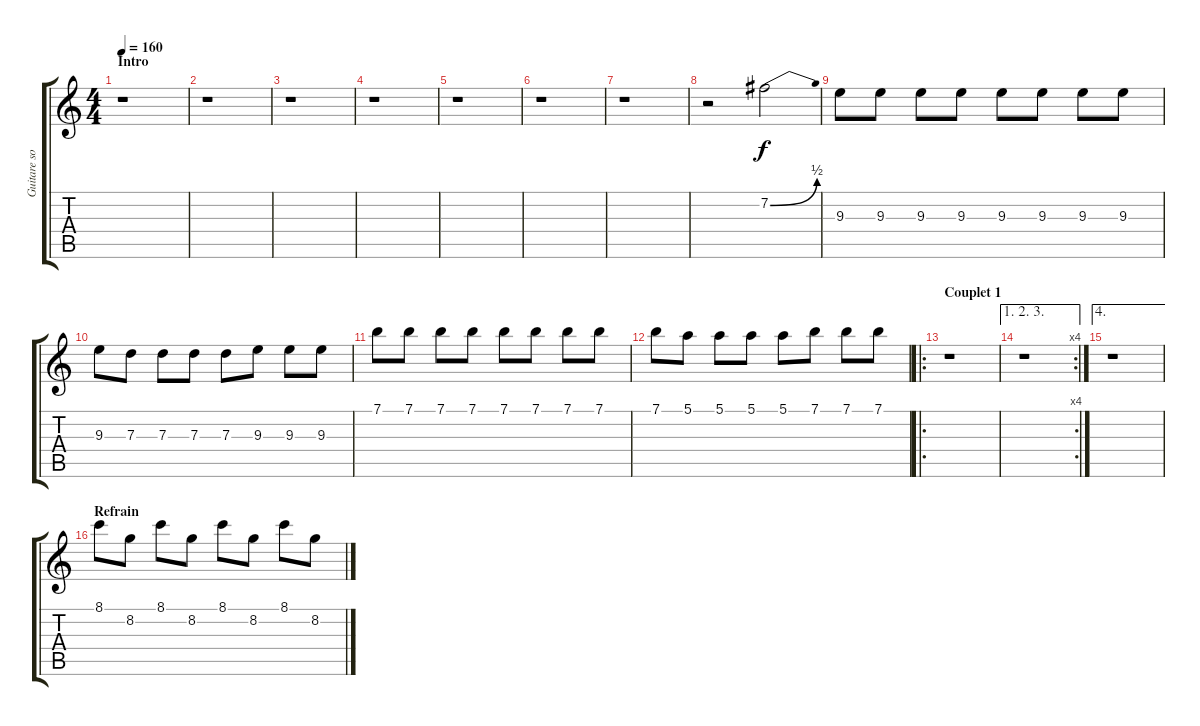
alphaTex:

\track ("Guitare solo" "Guitare so") {instrument distortionguitar}
\staff {score tabs}
\tuning (E4 B3 G3 D3 A2 E2) {hide}
\ts (4 4)
\section ("" "Intro")
\tempo 160
\clef g2
\ks c
r.1{dy f instrument distortionguitar} |
r.1 |
r.1 |
r.1 |
r.1 |
r.1 |
r.1 |
r.2 7.2{be (bend 0 0 60 2)}.2 |
9.3.8 9.3.8 9.3.8 9.3.8 9.3.8 9.3.8 9.3.8 9.3.8 |
9.3.8 7.3.8 7.3.8 7.3.8 7.3.8 9.3.8 9.3.8 9.3.8 |
7.1.8 7.1.8 7.1.8 7.1.8 7.1.8 7.1.8 7.1.8 7.1.8 |
7.1.8 5.1.8 5.1.8 5.1.8 5.1.8 7.1.8 7.1.8 7.1.8 |
\ro
\section ("" "Couplet 1")
r.1 |
\ae (1 2 3)
\rc 4
r.1 |
\ae 4
r.1 |
\section ("" "Refrain")
8.1.8{volume 12} 8.2.8 8.1.8 8.2.8 8.1.8 8.2.8 8.1.8 8.2.8
